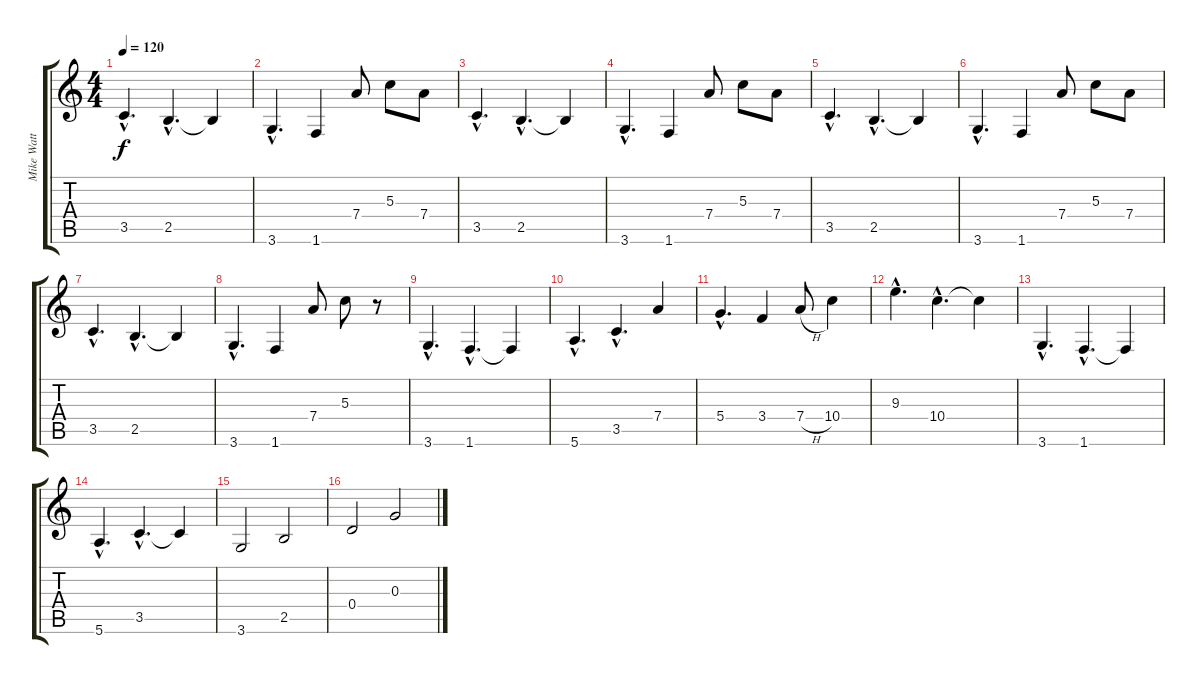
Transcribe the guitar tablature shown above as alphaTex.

\track ("Mike Watt" "Mike Watt") {instrument electricbassfinger}
\staff {score tabs}
\tuning (E4 B3 G3 D3 A2 E2) {hide}
\ts (4 4)
\tempo 120
\clef g2
\ks c
3.5{hac}.4{d dy f} 2.5{hac}.4{d} 2.5{t}.4 |
3.6{hac}.4{d} 1.6.4 7.4.8 5.3.8 7.4.8 |
3.5{hac}.4{d} 2.5{hac}.4{d} 2.5{t}.4 |
3.6{hac}.4{d} 1.6.4 7.4.8 5.3.8 7.4.8 |
3.5{hac}.4{d} 2.5{hac}.4{d} 2.5{t}.4 |
3.6{hac}.4{d} 1.6.4 7.4.8 5.3.8 7.4.8 |
3.5{hac}.4{d} 2.5{hac}.4{d} 2.5{t}.4 |
3.6{hac}.4{d} 1.6.4 7.4.8 5.3.8 r.8 |
3.6{hac}.4{d} 1.6{hac}.4{d} 1.6{t}.4 |
5.6{hac}.4{d} 3.5{hac}.4{d} 7.4.4 |
5.4{hac}.4{d} 3.4.4 7.4{h}.8 10.4.4 |
9.3{hac}.4{d} 10.4{hac}.4{d} 10.4{t}.4 |
3.6{hac}.4{d} 1.6{hac}.4{d} 1.6{t}.4 |
5.6{hac}.4{d} 3.5{hac}.4{d} 3.5{t}.4 |
3.6.2 2.5.2 |
0.4.2 0.3.2
